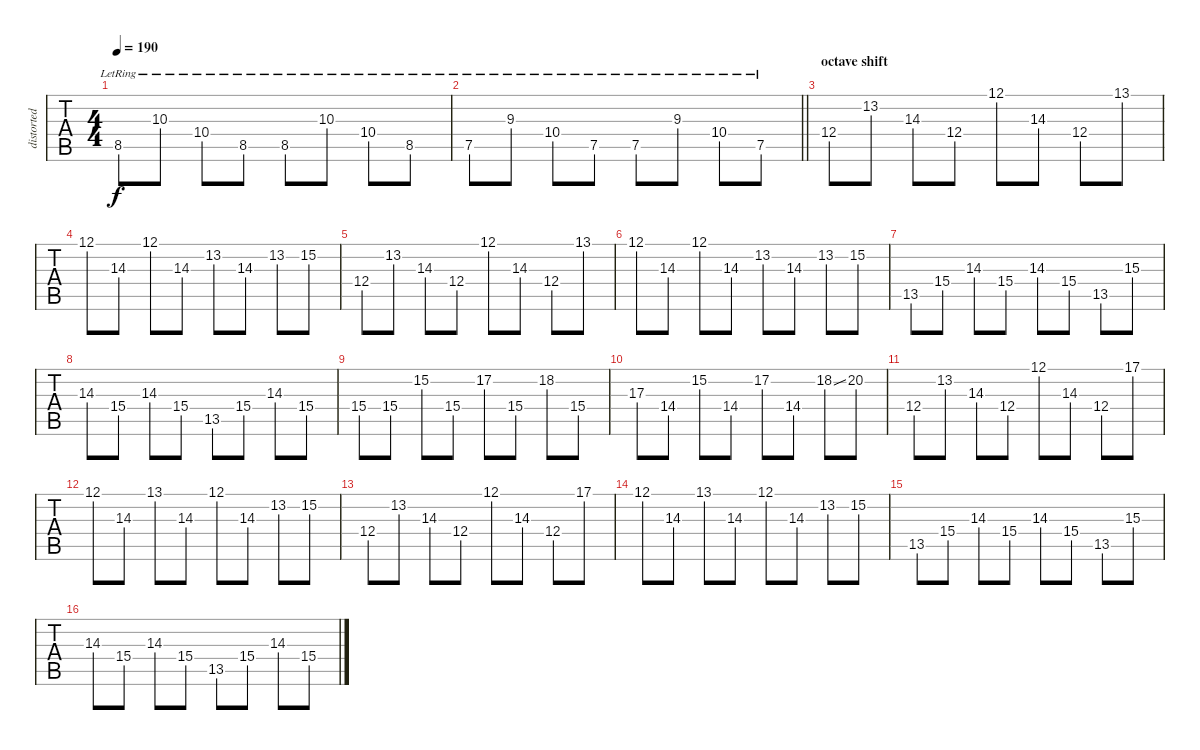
\track ("distorted" "distorted") {instrument distortionguitar}
\staff {tabs}
\tuning (E4 B3 G3 D3 A2 D2) {hide}
\ts (4 4)
\tempo 190
\clef g2
\ks c
8.5{lr}.8{dy f} 10.3{lr}.8 10.4{lr}.8 8.5{lr}.8 8.5{lr}.8 10.3{lr}.8 10.4{lr}.8 8.5{lr}.8 |
\barLineRight lightlight
7.5{lr}.8 9.3{lr}.8 10.4{lr}.8 7.5{lr}.8 7.5{lr}.8 9.3{lr}.8 10.4{lr}.8 7.5{lr}.8 |
\section ("" "octave shift")
12.4.8 13.2.8 14.3.8 12.4.8 12.1.8 14.3.8 12.4.8 13.1.8 |
12.1.8 14.3.8 12.1.8 14.3.8 13.2.8 14.3.8 13.2.8 15.2.8 |
12.4.8 13.2.8 14.3.8 12.4.8 12.1.8 14.3.8 12.4.8 13.1.8 |
12.1.8 14.3.8 12.1.8 14.3.8 13.2.8 14.3.8 13.2.8 15.2.8 |
13.5.8 15.4.8 14.3.8 15.4.8 14.3.8 15.4.8 13.5.8 15.3.8 |
14.3.8 15.4.8 14.3.8 15.4.8 13.5.8 15.4.8 14.3.8 15.4.8 |
15.4.8 15.4.8 15.2.8 15.4.8 17.2.8 15.4.8 18.2.8 15.4.8 |
17.3.8 14.4.8 15.2.8 14.4.8 17.2.8 14.4.8 18.2{ss}.8 20.2.8 |
12.4.8 13.2.8 14.3.8 12.4.8 12.1.8 14.3.8 12.4.8 17.1.8 |
12.1.8 14.3.8 13.1.8 14.3.8 12.1.8 14.3.8 13.2.8 15.2.8 |
12.4.8 13.2.8 14.3.8 12.4.8 12.1.8 14.3.8 12.4.8 17.1.8 |
12.1.8 14.3.8 13.1.8 14.3.8 12.1.8 14.3.8 13.2.8 15.2.8 |
13.5.8 15.4.8 14.3.8 15.4.8 14.3.8 15.4.8 13.5.8 15.3.8 |
14.3.8 15.4.8 14.3.8 15.4.8 13.5.8 15.4.8 14.3.8 15.4.8
